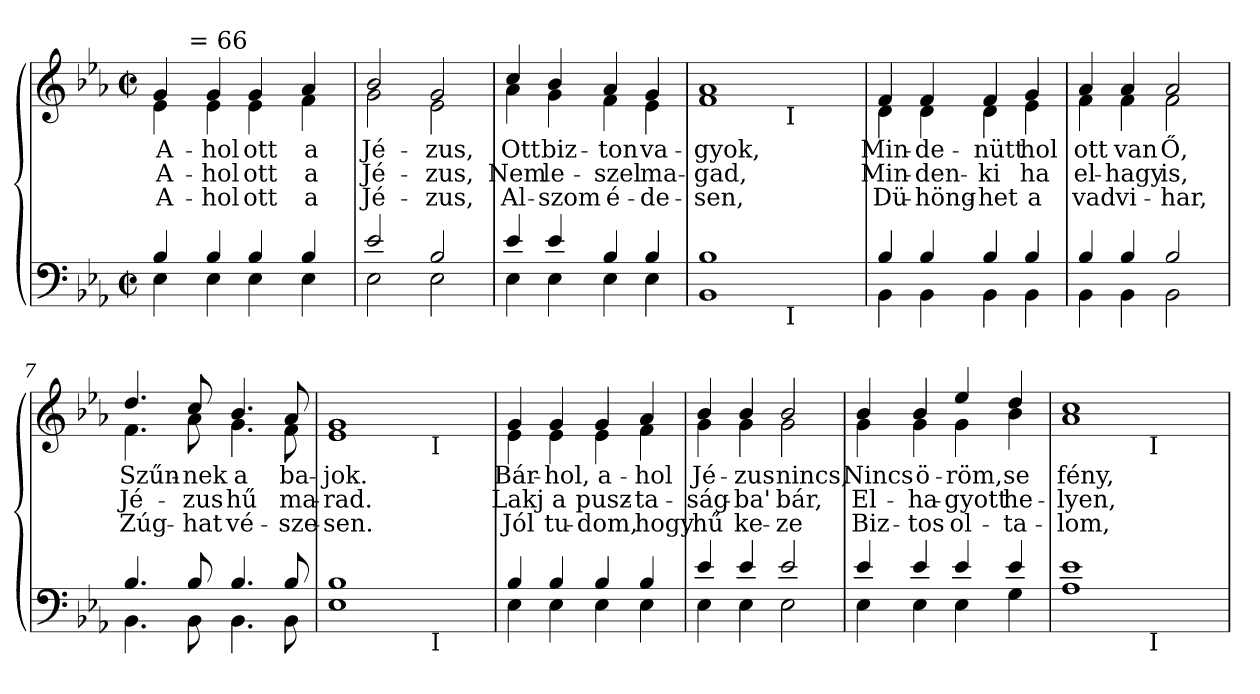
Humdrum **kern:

**kern	**kern	**text	**text	**text
*part2	*part1	*part1	*part1	*part1
*staff2	*staff1	*staff1	*staff1	*staff1
*clefF4	*clefG2	*	*	*
*k[b-e-a-]	*k[b-e-a-]	*	*	*
*E-:	*E-:	*	*	*
*M2/2	*M2/2	*	*	*
*met(c|)	*met(c|)	*	*	*
=1	=1	=1	=1	=1
*^	*	*	*	*
!	!	!LO:TX:a:B:t=Andantino	!	!	!
!	!	!	!LO:LY:b	!LO:LY:b	!LO:LY:b
*	*	*^	*	*	*
*	*	*	*^	*	*	*
4B-/	4E-\	4g/	4e-\	8.ryy	A-	A-	A-
!	!	!	!	!LO:TX:a:t== 66	!	!	!
.	.	.	.	2ryy	.	.	.
!	!	!	!	!	!LO:LY:b	!LO:LY:b	!LO:LY:b
4B-/	4E-\	4g/	4e-\	.	-hol	-hol	-hol
!	!	!	!	!	!LO:LY:b	!LO:LY:b	!LO:LY:b
4B-/	4E-\	4g/	4e-\	.	ott	ott	ott
.	.	.	.	4ryy	.	.	.
!	!	!	!	!	!LO:LY:b	!LO:LY:b	!LO:LY:b
4B-/	4E-\	4a-/	4f\	.	a	a	a
.	.	.	.	16ryy	.	.	.
*	*	*v	*v	*v	*	*	*
=2	=2	=2	=2	=2	=2
*	*	*^	*	*	*
*	*	*	*^	*	*	*
!	!	!	!	!	!LO:LY:b	!LO:LY:b	!LO:LY:b
*	*	*	*v	*v	*	*	*
2e-/	2E-\	2b-/	2g\	Jé-	Jé-	Jé-
!	!	!	!	!LO:LY:b	!LO:LY:b	!LO:LY:b
2B-/	2E-\	2g/	2e-\	-zus,	-zus,	-zus,
=3	=3	=3	=3	=3	=3	=3
!	!	!	!	!LO:LY:b	!LO:LY:b	!LO:LY:b
4e-/	4E-\	4cc/	4a-\	Ott	Nem	Al-
!	!	!	!	!LO:LY:b	!LO:LY:b	!LO:LY:b
4e-/	4E-\	4b-/	4g\	biz-	le-	-szom
!	!	!	!	!LO:LY:b	!LO:LY:b	!LO:LY:b
4B-/	4E-\	4a-/	4f\	-ton	-szel	é-
!	!	!	!	!LO:LY:b	!LO:LY:b	!LO:LY:b
4B-/	4E-\	4g/	4e-\	va-	ma-	-de-
*	*	*v	*v	*	*	*
=4	=4	=4	=4	=4	=4
*	*	*^	*	*	*
!	!	!	!	!LO:LY:b	!LO:LY:b	!LO:LY:b
*	*^	*	*^	*	*	*
1B-	1BB-	2ryy	1a-	1f	2ryy	-gyok,	-gad,	-sen,
.	.	16.ryy	.	.	16.ryy	.	.	.
!	!	!	!	!	!LO:TX:b:t=I	!	!	!
!	!	!LO:TX:b:t=I	!	!	!	!	!	!
.	.	4ryy	.	.	4ryy	.	.	.
.	.	8ryy	.	.	8ryy	.	.	.
.	.	32ryy	.	.	32ryy	.	.	.
*	*v	*v	*	*	*	*	*	*
*	*	*v	*v	*v	*	*	*
=5	=5	=5	=5	=5	=5
*	*^	*^	*	*	*
*	*	*	*	*^	*	*	*
!	!	!	!	!	!	!LO:LY:b	!LO:LY:b	!LO:LY:b
*	*v	*v	*	*	*	*	*	*
*	*	*	*v	*v	*	*	*
4B-/	4BB-\	4f/	4d\	Min-	Min-	Dü-
!	!	!	!	!LO:LY:b	!LO:LY:b	!LO:LY:b
4B-/	4BB-\	4f/	4d\	-de-	-den-	-höng-
!	!	!	!	!LO:LY:b	!LO:LY:b	!LO:LY:b
4B-/	4BB-\	4f/	4d\	-nütt	-ki	-het
!	!	!	!	!LO:LY:b	!LO:LY:b	!LO:LY:b
4B-/	4BB-\	4g/	4e-\	hol	ha	a
=6	=6	=6	=6	=6	=6	=6
!	!	!	!	!LO:LY:b	!LO:LY:b	!LO:LY:b
4B-/	4BB-\	4a-/	4f\	ott	el-	vad
!	!	!	!	!LO:LY:b	!LO:LY:b	!LO:LY:b
4B-/	4BB-\	4a-/	4f\	van	-hagy	vi-
!	!	!	!	!LO:LY:b	!LO:LY:b	!LO:LY:b
2B-/	2BB-\	2a-/	2f\	Ő,	is,	-har,
!!LO:LB:g=z	!!
=7	=7	=7	=7	=7	=7	=7
!	!	!	!	!LO:LY:b	!LO:LY:b	!LO:LY:b
4.B-/	4.BB-\	4.dd/	4.f\	Szűn-	Jé-	Zúg-
!	!	!	!	!LO:LY:b	!LO:LY:b	!LO:LY:b
8B-/	8BB-\	8cc/	8a-\	-nek	-zus	-hat
!	!	!	!	!LO:LY:b	!LO:LY:b	!LO:LY:b
4.B-/	4.BB-\	4.b-/	4.g\	a	hű	vé-
!	!	!	!	!LO:LY:b	!LO:LY:b	!LO:LY:b
8B-/	8BB-\	8a-/	8f\	ba-	ma-	-sze-
*	*	*v	*v	*	*	*
=8	=8	=8	=8	=8	=8
*	*	*^	*	*	*
!	!	!	!	!LO:LY:b	!LO:LY:b	!LO:LY:b
*	*^	*	*^	*	*	*
1B-	1E-	2ryy	1g	1e-	2ryy	-jok.	-rad.	-sen.
.	.	8ryy	.	.	8ryy	.	.	.
.	.	32ryy	.	.	32ryy	.	.	.
!	!	!	!	!	!LO:TX:b:t=I	!	!	!
!	!	!LO:TX:b:t=I	!	!	!	!	!	!
.	.	4ryy	.	.	4ryy	.	.	.
.	.	16.ryy	.	.	16.ryy	.	.	.
*	*v	*v	*	*	*	*	*	*
*	*	*v	*v	*v	*	*	*
=9	=9	=9	=9	=9	=9
*	*^	*^	*	*	*
*	*	*	*	*^	*	*	*
!	!	!	!	!	!	!LO:LY:b	!LO:LY:b	!LO:LY:b
*	*v	*v	*	*	*	*	*	*
*	*	*	*v	*v	*	*	*
4B-/	4E-\	4g/	4e-\	Bár-	Lakj	Jól
!	!	!	!	!LO:LY:b	!LO:LY:b	!LO:LY:b
4B-/	4E-\	4g/	4e-\	-hol,	a	tu-
!	!	!	!	!LO:LY:b	!LO:LY:b	!LO:LY:b
4B-/	4E-\	4g/	4e-\	a-	pusz-	-dom,
!	!	!	!	!LO:LY:b	!LO:LY:b	!LO:LY:b
4B-/	4E-\	4a-/	4f\	-hol	-ta-	hogy
=10	=10	=10	=10	=10	=10	=10
!	!	!	!	!LO:LY:b	!LO:LY:b	!LO:LY:b
4e-/	4E-\	4b-/	4g\	Jé-	-ság-	hű
!	!	!	!	!LO:LY:b	!LO:LY:b	!LO:LY:b
4e-/	4E-\	4b-/	4g\	-zus	-ba'	ke-
!	!	!	!	!LO:LY:b	!LO:LY:b	!LO:LY:b
2e-/	2E-\	2b-/	2g\	nincs,	bár,	-ze
=11	=11	=11	=11	=11	=11	=11
!	!	!	!	!LO:LY:b	!LO:LY:b	!LO:LY:b
4e-/	4E-\	4b-/	4g\	Nincs	El-	Biz-
!	!	!	!	!LO:LY:b	!LO:LY:b	!LO:LY:b
4e-/	4E-\	4b-/	4g\	ö-	-ha-	-tos
!	!	!	!	!LO:LY:b	!LO:LY:b	!LO:LY:b
4e-/	4E-\	4ee-/	4g\	-röm,	-gyott	ol-
!	!	!	!	!LO:LY:b	!LO:LY:b	!LO:LY:b
4e-/	4G\	4dd/	4b-\	se	he-	-ta-
*	*	*v	*v	*	*	*
=12	=12	=12	=12	=12	=12
*	*	*^	*	*	*
!	!	!	!	!LO:LY:b	!LO:LY:b	!LO:LY:b
*	*^	*	*^	*	*	*
1e-	1A-	2ryy	1cc	1a-	2ryy	fény,	-lyen,	-lom,
.	.	16.ryy	.	.	16.ryy	.	.	.
!	!	!	!	!	!LO:TX:b:t=I	!	!	!
!	!	!LO:TX:b:t=I	!	!	!	!	!	!
.	.	4ryy	.	.	4ryy	.	.	.
.	.	8ryy	.	.	8ryy	.	.	.
.	.	32ryy	.	.	32ryy	.	.	.
*v	*v	*v	*	*	*	*	*	*
*	*v	*v	*v	*	*	*
=	=	=	=	=
*-	*-	*-	*-	*-
